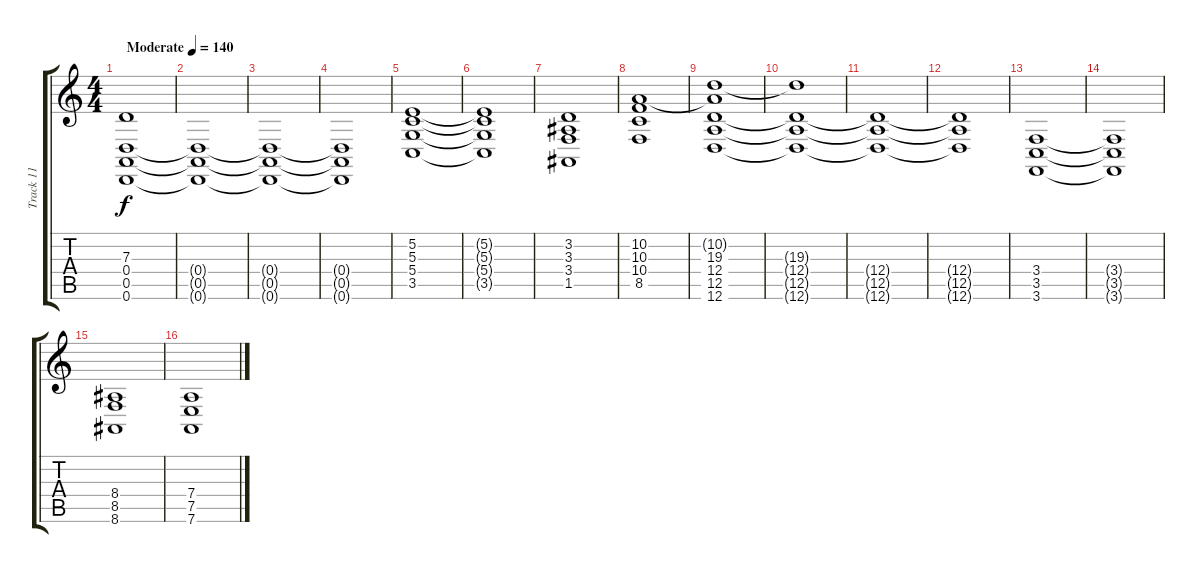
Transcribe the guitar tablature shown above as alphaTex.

\track ("Track 11" "Track 11") {instrument acousticgrandpiano}
\staff {score tabs}
\tuning (E4 B3 G3 D3 A2 D2) {hide}
\ts (4 4)
\tempo (140 "Moderate")
\clef g2
\ks c
(7.3 0.4 0.5 0.6).1{dy f instrument acousticgrandpiano} |
(0.4{t} 0.5{t} 0.6{t}).1 |
(0.4{t} 0.5{t} 0.6{t}).1 |
(0.4{t} 0.5{t} 0.6{t}).1 |
(5.2 5.3 5.4 3.5).1 |
(5.2{t} 5.3{t} 5.4{t} 3.5{t}).1 |
(3.2 3.3 3.4 1.5).1 |
(10.2 10.3 10.4 8.5).1 |
(10.2{t} 19.3 12.4 12.5 12.6).1 |
(19.3{t} 12.4{t} 12.5{t} 12.6{t}).1 |
(12.4{t} 12.5{t} 12.6{t}).1 |
(12.4{t} 12.5{t} 12.6{t}).1 |
(3.4 3.5 3.6).1 |
(3.4{t} 3.5{t} 3.6{t}).1 |
(8.4 8.5 8.6).1 |
(7.4 7.5 7.6).1
